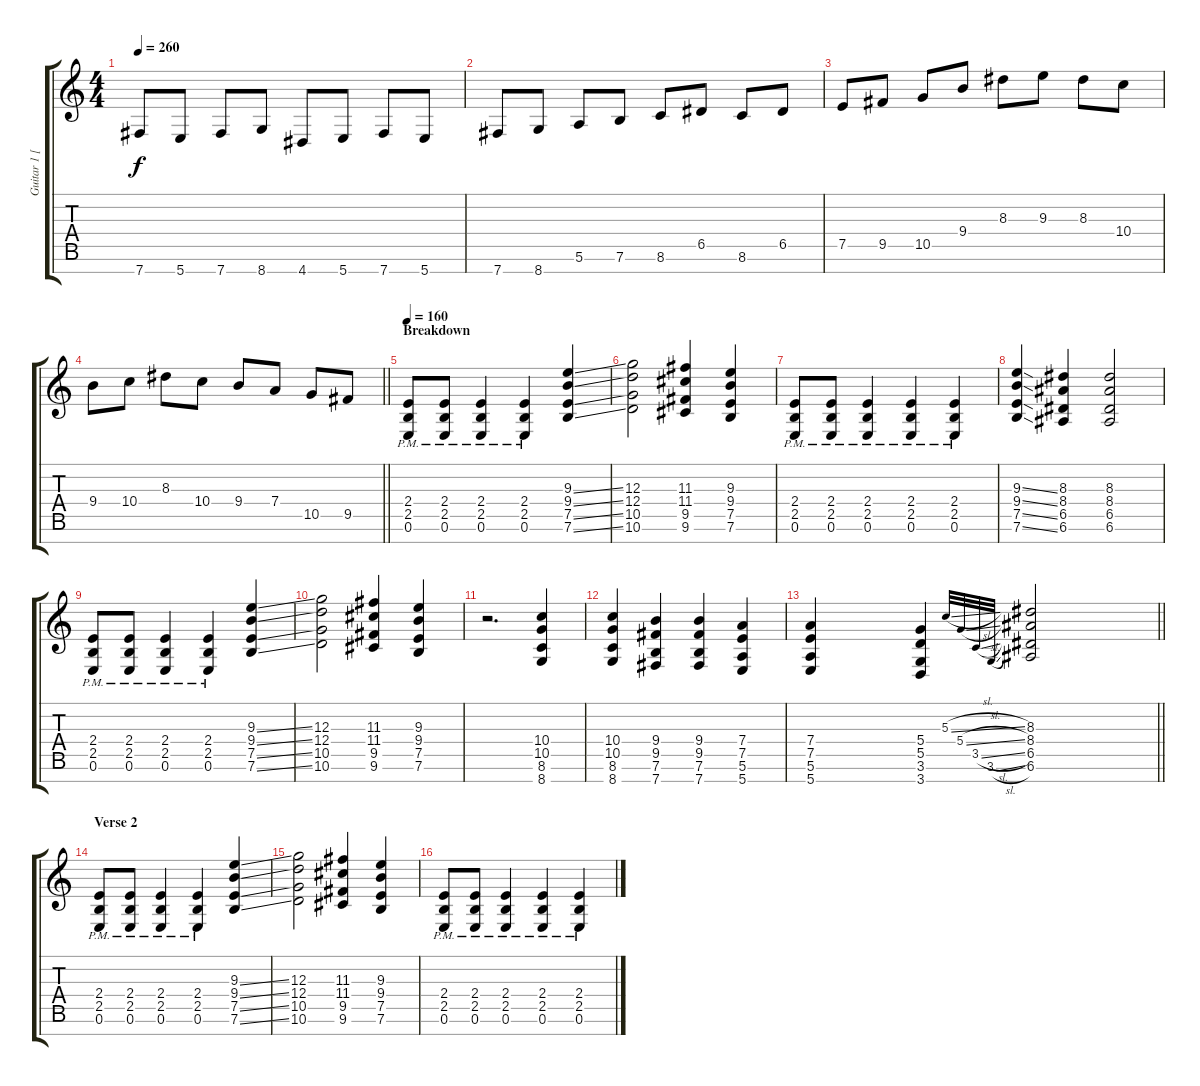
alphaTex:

\track ("Guitar 1 [7-String]" "Guitar 1 [") {instrument distortionguitar}
\staff {score tabs}
\tuning (E4 B3 G3 D3 A2 E2 B1) {hide}
\ts (4 4)
\tempo 260
\clef g2
\ks c
7.7.8{dy f} 5.7.8 7.7.8 8.7.8 4.7.8 5.7.8 7.7.8 5.7.8 |
7.7.8 8.7.8 5.6.8 7.6.8 8.6.8 6.5.8 8.6.8 6.5.8 |
7.5.8 9.5.8 10.5.8 9.4.8 8.3.8 9.3.8 8.3.8 10.4.8 |
\barLineRight lightlight
9.4.8 10.4.8 8.3.8 10.4.8 9.4.8 7.4.8 10.5.8 9.5.8 |
\section ("" "Breakdown")
\tempo 160
(2.4{pm} 2.5{pm} 0.6{pm}).8 (2.4{pm} 2.5{pm} 0.6{pm}).8 (2.4{pm} 2.5{pm} 0.6{pm}).4 (2.4{pm} 2.5{pm} 0.6{pm}).4 (9.3{ss} 9.4{ss} 7.5{ss} 7.6{ss}).4 |
(12.3 12.4 10.5 10.6).2 (11.3 11.4 9.5 9.6).4 (9.3 9.4 7.5 7.6).4 |
(2.4{pm} 2.5{pm} 0.6{pm}).8 (2.4{pm} 2.5{pm} 0.6{pm}).8 (2.4{pm} 2.5{pm} 0.6{pm}).4 (2.4{pm} 2.5{pm} 0.6{pm}).4 (2.4{pm} 2.5{pm} 0.6{pm}).4 |
(9.3{ss} 9.4{ss} 7.5{ss} 7.6{ss}).4 (8.3 8.4 6.5 6.6).4 (8.3 8.4 6.5 6.6).2 |
(2.4{pm} 2.5{pm} 0.6{pm}).8 (2.4{pm} 2.5{pm} 0.6{pm}).8 (2.4{pm} 2.5{pm} 0.6{pm}).4 (2.4{pm} 2.5{pm} 0.6{pm}).4 (9.3{ss} 9.4{ss} 7.5{ss} 7.6{ss}).4 |
(12.3 12.4 10.5 10.6).2 (11.3 11.4 9.5 9.6).4 (9.3 9.4 7.5 7.6).4 |
r.2{d} (10.4 10.5 8.6 8.7).4 |
(10.4 10.5 8.6 8.7).4 (9.4 9.5 7.6 7.7).4 (9.4 9.5 7.6 7.7).4 (7.4 7.5 5.6 5.7).4 |
\barLineRight lightlight
(7.4 7.5 5.6 5.7).4 (5.4 5.5 3.6 3.7).4 5.3{sl}.32{gr onbeat} 5.4{sl}.32{gr onbeat} 3.5{sl}.32{gr onbeat} 3.6{sl}.32{gr onbeat} (8.3 8.4 6.5 6.6).2 |
\section ("" "Verse 2")
(2.4{pm} 2.5{pm} 0.6{pm}).8 (2.4{pm} 2.5{pm} 0.6{pm}).8 (2.4{pm} 2.5{pm} 0.6{pm}).4 (2.4{pm} 2.5{pm} 0.6{pm}).4 (9.3{ss} 9.4{ss} 7.5{ss} 7.6{ss}).4 |
(12.3 12.4 10.5 10.6).2 (11.3 11.4 9.5 9.6).4 (9.3 9.4 7.5 7.6).4 |
(2.4{pm} 2.5{pm} 0.6{pm}).8 (2.4{pm} 2.5{pm} 0.6{pm}).8 (2.4{pm} 2.5{pm} 0.6{pm}).4 (2.4{pm} 2.5{pm} 0.6{pm}).4 (2.4{pm} 2.5{pm} 0.6{pm}).4
